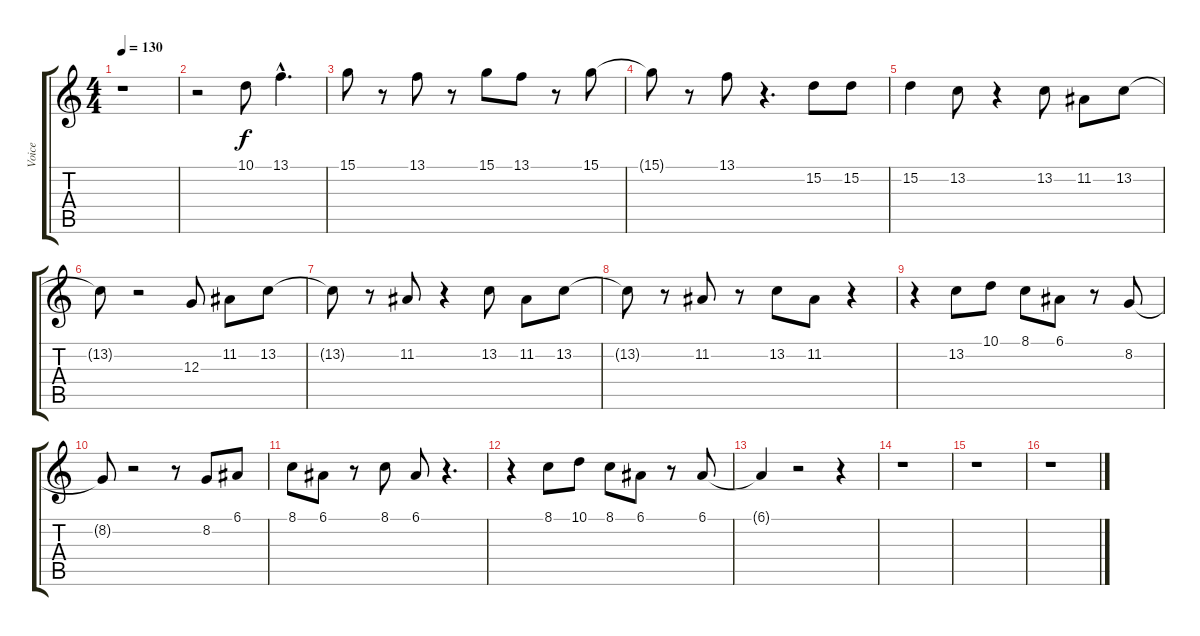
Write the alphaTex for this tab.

\track ("Voice" "Voice") {instrument pad3polysynth}
\staff {score tabs}
\tuning (E4 B3 G3 D3 A2 E2) {hide}
\ts (4 4)
\tempo 130
\clef g2
\ks c
r.1{dy f} |
r.2 10.1.8 13.1{hac}.4{d} |
15.1.8 r.8 13.1.8 r.8 15.1.8 13.1.8 r.8 15.1.8 |
15.1{t}.8 r.8 13.1.8 r.4{d} 15.2.8 15.2.8 |
15.2.4 13.2.8 r.4 13.2.8 11.2.8 13.2.8 |
13.2{t}.8 r.2 12.3.8 11.2.8 13.2.8 |
13.2{t}.8 r.8 11.2.8 r.4 13.2.8 11.2.8 13.2.8 |
13.2{t}.8 r.8 11.2.8 r.8 13.2.8 11.2.8 r.4 |
r.4 13.2.8 10.1.8 8.1.8 6.1.8 r.8 8.2.8 |
8.2{t}.8 r.2 r.8 8.2.8 6.1.8 |
8.1.8 6.1.8 r.8 8.1.8 6.1.8 r.4{d} |
r.4 8.1.8 10.1.8 8.1.8 6.1.8 r.8 6.1.8 |
6.1{t}.4 r.2 r.4 |
r.1 |
r.1 |
r.1
